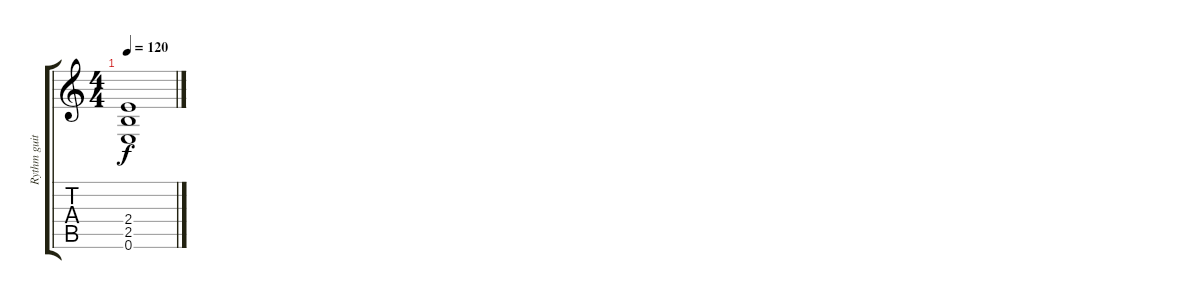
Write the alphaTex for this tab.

\track ("Rythm guitar" "Rythm guit") {instrument distortionguitar}
\staff {score tabs}
\tuning (E4 B3 G3 D3 A2 E2) {hide}
\ts (4 4)
\tempo 120
\clef g2
\ks c
(2.4 2.5 0.6).1{dy f volume 0}
